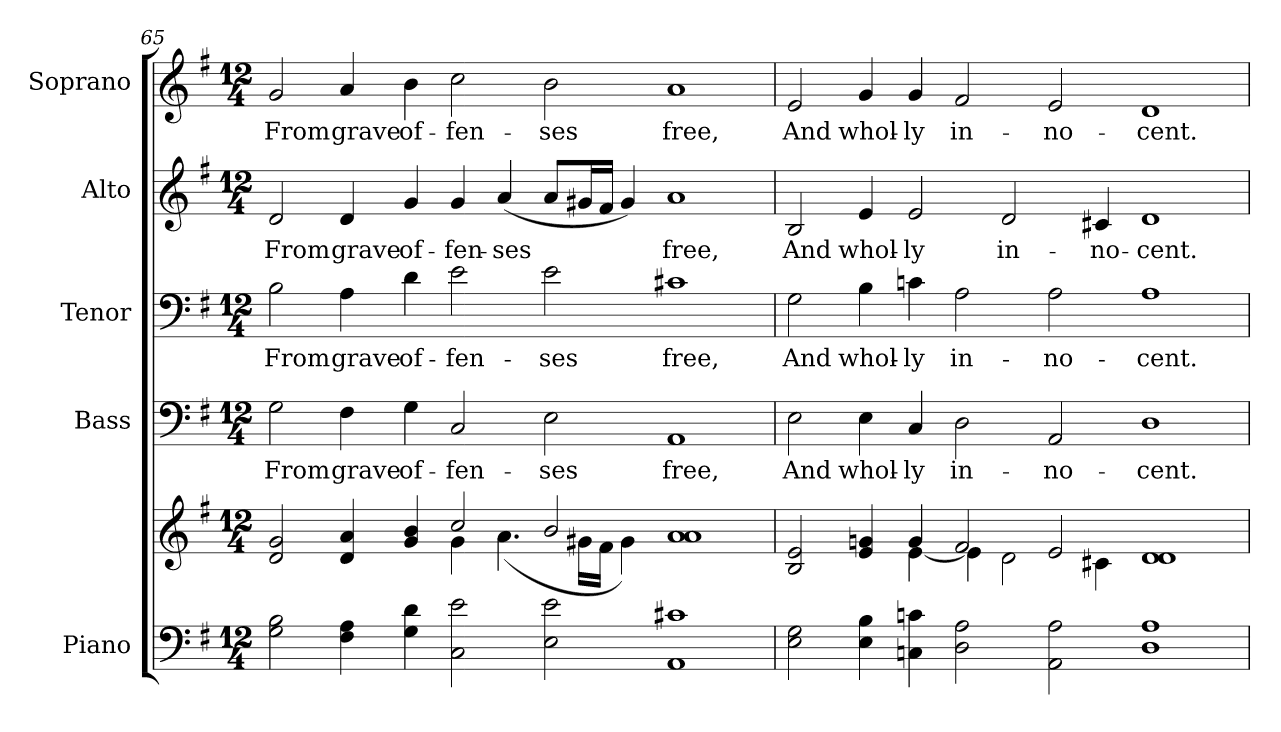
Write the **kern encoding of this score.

**kern	**kern	**kern	**text	**kern	**text	**kern	**text	**kern	**text
*part5	*part5	*part4	*part4	*part3	*part3	*part2	*part2	*part1	*part1
*staff6	*staff5	*staff4	*staff4	*staff3	*staff3	*staff2	*staff2	*staff1	*staff1
*I"Piano	*	*I"Bass	*	*I"Tenor	*	*I"Alto	*	*I"Soprano	*
*I'Pno.	*	*I'B.	*	*I'T.	*	*I'A.	*	*I'S.	*
!!LO:PB:g=z
*clefF4	*clefG2	*clefF4	*	*clefF4	*	*clefG2	*	*clefG2	*
*k[f#]	*k[f#]	*k[f#]	*	*k[f#]	*	*k[f#]	*	*k[f#]	*
*G:	*G:	*G:	*	*G:	*	*G:	*	*G:	*
*M12/4	*M12/4	*M12/4	*	*M12/4	*	*M12/4	*	*M12/4	*
=65	=65	=65	=65	=65	=65	=65	=65	=65	=65
*	*^	*	*	*	*	*	*	*	*
!	!	!	!	!LO:LY:b:color=#000000	!	!	!	!	!	!
!	!	!	!	!	!	!LO:LY:b:color=#000000	!	!	!	!
!	!	!	!	!	!	!	!	!LO:LY:b:color=#000000	!	!
!	!	!	!	!	!	!	!	!	!	!LO:LY:b:color=#000000
2Gi\ 2Bi	2di/ 2gi	1ryy	2Gi\	From	2Bi\	From	2di/	From	2gi/	From
!	!	!	!	!LO:LY:b:color=#000000	!	!	!	!	!	!
!	!	!	!	!	!	!LO:LY:b:color=#000000	!	!	!	!
!	!	!	!	!	!	!	!	!LO:LY:b:color=#000000	!	!
!	!	!	!	!	!	!	!	!	!	!LO:LY:b:color=#000000
4F#i\ 4Ai	4di/ 4ai	.	4F#i\	grave	4Ai\	grave	4di/	grave	4ai/	grave
!	!	!	!	!LO:LY:b:color=#000000	!	!	!	!	!	!
!	!	!	!	!	!	!LO:LY:b:color=#000000	!	!	!	!
!	!	!	!	!	!	!	!	!LO:LY:b:color=#000000	!	!
!	!	!	!	!	!	!	!	!	!	!LO:LY:b:color=#000000
4Gi\ 4di	4gi/ 4bi	.	4Gi\	of-	4di\	of-	4gi/	of-	4bi\	of-
!	!	!	!	!LO:LY:b:color=#000000	!	!	!	!	!	!
!	!	!	!	!	!	!LO:LY:b:color=#000000	!	!	!	!
!	!	!	!	!	!	!	!	!LO:LY:b:color=#000000	!	!
!	!	!	!	!	!	!	!	!	!	!LO:LY:b:color=#000000
2Ci\ 2ei	2cci/	4gi\	2Ci/	-fen-	2ei\	-fen-	4gi/	-fen-	2cci\	-fen-
!	!	!	!	!	!	!	!	!LO:LY:b:color=#000000	!	!
.	.	(4.ai\	.	.	.	.	(4ai/	-ses	.	.
!	!	!	!	!LO:LY:b:color=#000000	!	!	!	!	!	!
!	!	!	!	!	!	!LO:LY:b:color=#000000	!	!	!	!
!	!	!	!	!	!	!	!	!	!	!LO:LY:b:color=#000000
2Ei\ 2ei	2bi/	.	2Ei\	-ses	2ei\	-ses	8ai/L	.	2bi\	-ses
.	.	16g#Xi\LL	.	.	.	.	16g#Xi/L	.	.	.
.	.	16f#i\JJ	.	.	.	.	16f#i/JJ	.	.	.
.	.	4g#i\)	.	.	.	.	4g#i/)	.	.	.
!	!	!	!	!LO:LY:b:color=#000000	!	!	!	!	!	!
!	!	!	!	!	!	!LO:LY:b:color=#000000	!	!	!	!
!	!	!	!	!	!	!	!	!LO:LY:b:color=#000000	!	!
!	!	!	!	!	!	!	!	!	!	!LO:LY:b:color=#000000
1AAi 1c#Xi	1ai 1ai	1ryy	1AAi	free,	1c#Xi	free,	1ai	free,	1ai	free,
=66	=66	=66	=66	=66	=66	=66	=66	=66	=66	=66
!	!	!	!	!LO:LY:b:color=#000000	!	!	!	!	!	!
!	!	!	!	!	!	!LO:LY:b:color=#000000	!	!	!	!
!	!	!	!	!	!	!	!	!LO:LY:b:color=#000000	!	!
!	!	!	!	!	!	!	!	!	!	!LO:LY:b:color=#000000
2Ei\ 2Gi	2Bi/ 2ei	2ryy	2Ei\	And	2Gi\	And	2Bi/	And	2ei/	And
!	!	!	!	!LO:LY:b:color=#000000	!	!	!	!	!	!
!	!	!	!	!	!	!LO:LY:b:color=#000000	!	!	!	!
!	!	!	!	!	!	!	!	!LO:LY:b:color=#000000	!	!
!	!	!	!	!	!	!	!	!	!	!LO:LY:b:color=#000000
4Ei\ 4Bi	4ei/ 4gni	4ryy	4Ei\	whol-	4Bi\	whol-	4ei/	whol-	4gi/	whol-
!	!	!	!	!LO:LY:b:color=#000000	!	!	!	!	!	!
!	!	!	!	!	!	!LO:LY:b:color=#000000	!	!	!	!
!	!	!	!	!	!	!	!	!LO:LY:b:color=#000000	!	!
!	!	!	!	!	!	!	!	!	!	!LO:LY:b:color=#000000
4Cni\ 4cni	4gi/	[<4ei\	4Ci/	-ly	4cni\	-ly	2ei/	-ly	4gi/	-ly
!	!	!	!	!LO:LY:b:color=#000000	!	!	!	!	!	!
!	!	!	!	!	!	!LO:LY:b:color=#000000	!	!	!	!
!	!	!	!	!	!	!	!	!	!	!LO:LY:b:color=#000000
2Di\ 2Ai	2f#i/	4ei\]	2Di\	in-	2Ai\	in-	.	.	2f#i/	in-
!	!	!	!	!	!	!	!	!LO:LY:b:color=#000000	!	!
.	.	2di\	.	.	.	.	2di/	in-	.	.
!	!	!	!	!LO:LY:b:color=#000000	!	!	!	!	!	!
!	!	!	!	!	!	!LO:LY:b:color=#000000	!	!	!	!
!	!	!	!	!	!	!	!	!	!	!LO:LY:b:color=#000000
2AAi\ 2Ai	2ei/	.	2AAi/	-no-	2Ai\	-no-	.	.	2ei/	-no-
!	!	!	!	!	!	!	!	!LO:LY:b:color=#000000	!	!
.	.	4c#Xi\	.	.	.	.	4c#Xi/	-no-	.	.
!	!	!	!	!LO:LY:b:color=#000000	!	!	!	!	!	!
!	!	!	!	!	!	!LO:LY:b:color=#000000	!	!	!	!
!	!	!	!	!	!	!	!	!LO:LY:b:color=#000000	!	!
!	!	!	!	!	!	!	!	!	!	!LO:LY:b:color=#000000
1Di 1Ai	1di 1di	1ryy	1Di	-cent.	1Ai	-cent.	1di	-cent.	1di	-cent.
*	*v	*v	*	*	*	*	*	*	*	*
=	=	=	=	=	=	=	=	=	=
*-	*-	*-	*-	*-	*-	*-	*-	*-	*-
